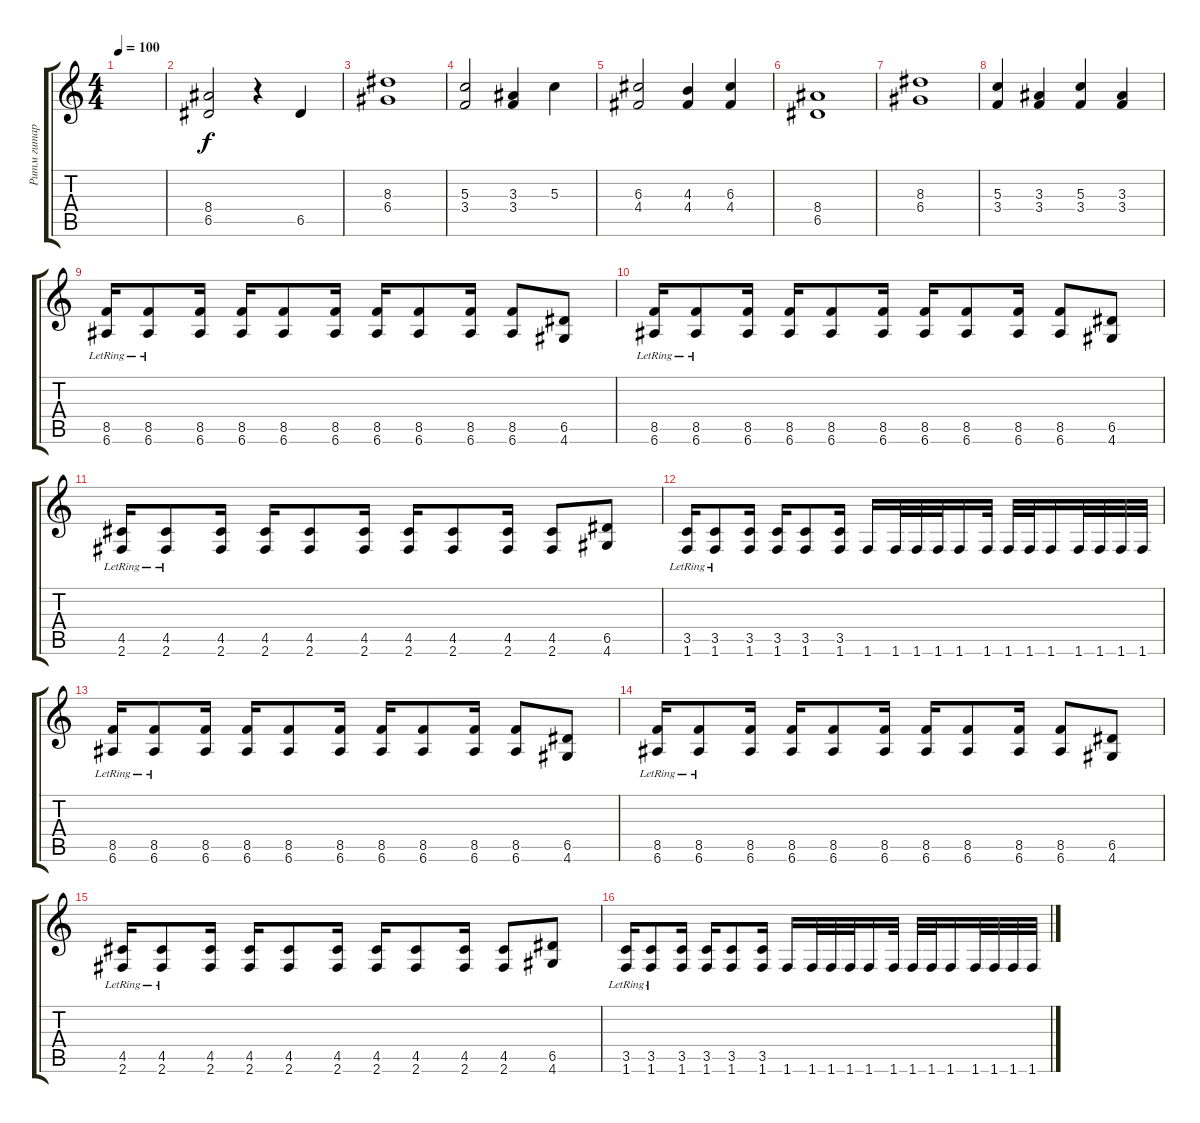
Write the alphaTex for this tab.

\track ("Ритм гитара2" "Ритм гитар") {instrument overdrivenguitar}
\staff {score tabs}
\tuning (E4 B3 G3 D3 A2 E2) {hide}
\ts (4 4)
\tempo 100
\clef g2
\ks c
|
(8.4 6.5).2 r.4 6.5.4 |
(8.3 6.4).1 |
(5.3 3.4).2 (3.3 3.4).4 5.3.4 |
(6.3 4.4).2 (4.3 4.4).4 (6.3 4.4).4 |
(8.4 6.5).1 |
(8.3 6.4).1 |
(5.3 3.4).4 (3.3 3.4).4 (5.3 3.4).4 (3.3 3.4).4 |
(8.5{lr} 6.6).16 (8.5{lr} 6.6).8 (8.5 6.6).16 (8.5 6.6).16 (8.5 6.6).8 (8.5 6.6).16 (8.5 6.6).16 (8.5 6.6).8 (8.5 6.6).16 (8.5 6.6).8 (6.5 4.6).8 |
(8.5{lr} 6.6).16 (8.5{lr} 6.6).8 (8.5 6.6).16 (8.5 6.6).16 (8.5 6.6).8 (8.5 6.6).16 (8.5 6.6).16 (8.5 6.6).8 (8.5 6.6).16 (8.5 6.6).8 (6.5 4.6).8 |
(4.5{lr} 2.6).16 (4.5{lr} 2.6).8 (4.5 2.6).16 (4.5 2.6).16 (4.5 2.6).8 (4.5 2.6).16 (4.5 2.6).16 (4.5 2.6).8 (4.5 2.6).16 (4.5 2.6).8 (6.5 4.6).8 |
(3.5{lr} 1.6).16 (3.5{lr} 1.6).8 (3.5 1.6).16 (3.5 1.6).16 (3.5 1.6).8 (3.5 1.6).16 1.6.16 1.6.32 1.6.32 1.6.32 1.6.16 1.6.32 1.6.32 1.6.32 1.6.16 1.6.32 1.6.32 1.6.32 1.6.32 |
(8.5{lr} 6.6).16 (8.5{lr} 6.6).8 (8.5 6.6).16 (8.5 6.6).16 (8.5 6.6).8 (8.5 6.6).16 (8.5 6.6).16 (8.5 6.6).8 (8.5 6.6).16 (8.5 6.6).8 (6.5 4.6).8 |
(8.5{lr} 6.6).16 (8.5{lr} 6.6).8 (8.5 6.6).16 (8.5 6.6).16 (8.5 6.6).8 (8.5 6.6).16 (8.5 6.6).16 (8.5 6.6).8 (8.5 6.6).16 (8.5 6.6).8 (6.5 4.6).8 |
(4.5{lr} 2.6).16 (4.5{lr} 2.6).8 (4.5 2.6).16 (4.5 2.6).16 (4.5 2.6).8 (4.5 2.6).16 (4.5 2.6).16 (4.5 2.6).8 (4.5 2.6).16 (4.5 2.6).8 (6.5 4.6).8 |
(3.5{lr} 1.6).16 (3.5{lr} 1.6).8 (3.5 1.6).16 (3.5 1.6).16 (3.5 1.6).8 (3.5 1.6).16 1.6.16 1.6.32 1.6.32 1.6.32 1.6.16 1.6.32 1.6.32 1.6.32 1.6.16 1.6.32 1.6.32 1.6.32 1.6.32
